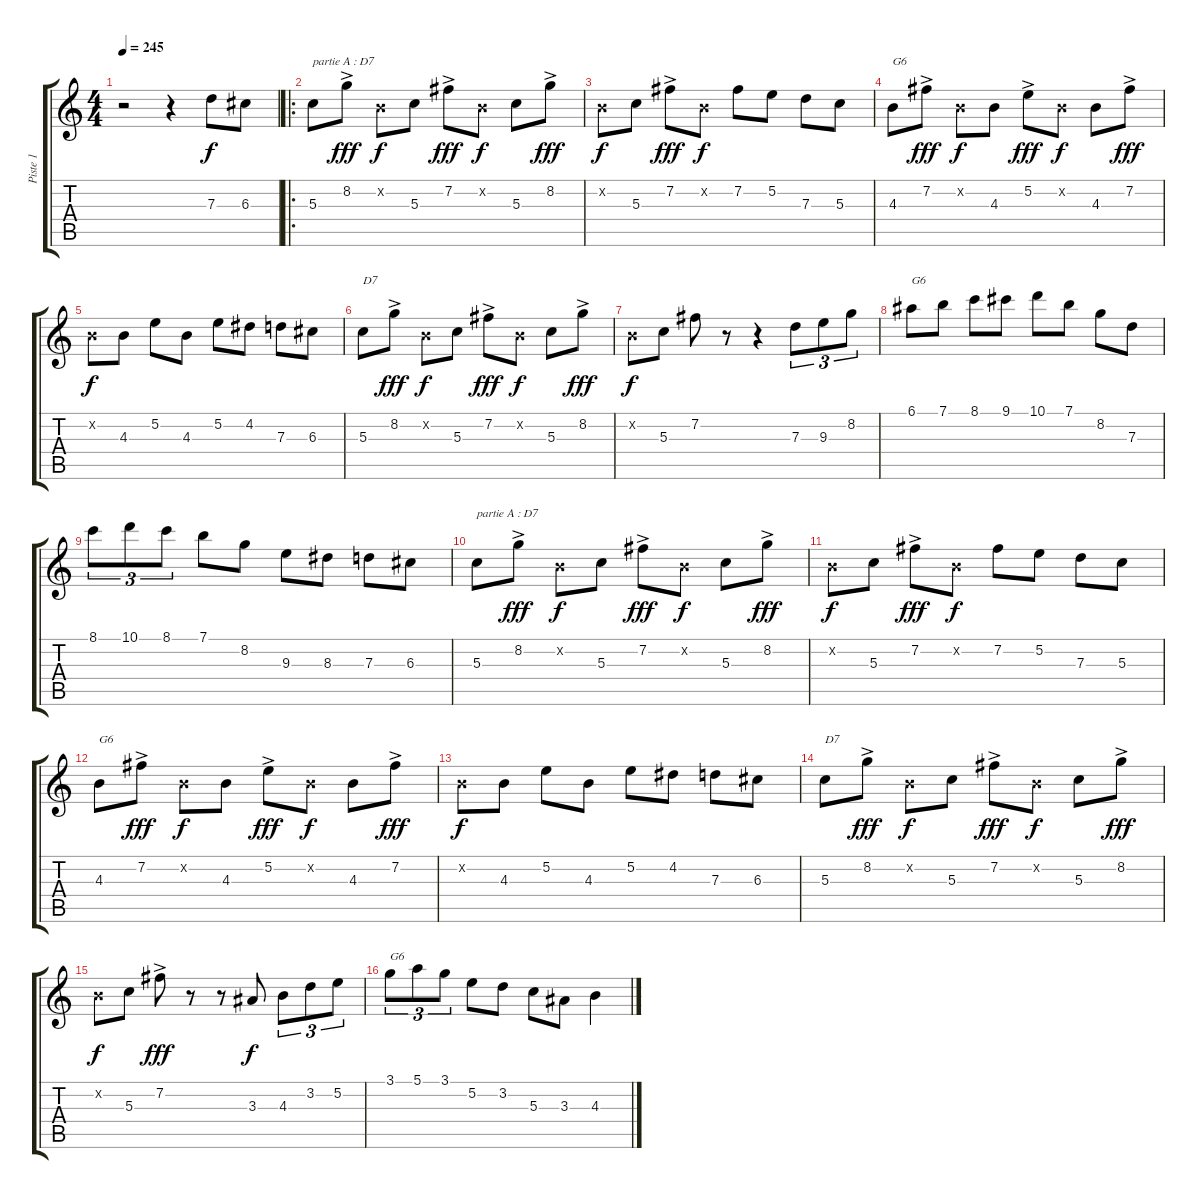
\track ("Piste 1" "Piste 1") {instrument acousticguitarnylon}
\staff {score tabs}
\tuning (E4 B3 G3 D3 A2 E2) {hide}
\ts (4 4)
\tempo 245
\clef g2
\ks c
r.2{dy f instrument acousticguitarnylon} r.4 7.3.8 6.3.8 |
\ro
5.3.8{txt "partie A : D7"} 8.2{ac}.8{dy fff} 0.2{x}.8{dy f} 5.3.8 7.2{ac}.8{dy fff} 0.2{x}.8{dy f} 5.3.8 8.2{ac}.8{dy fff} |
0.2{x}.8{dy f} 5.3.8 7.2{ac}.8{dy fff} 0.2{x}.8{dy f} 7.2.8 5.2.8 7.3.8 5.3.8 |
4.3.8{txt "G6"} 7.2{ac}.8{dy fff} 0.2{x}.8{dy f} 4.3.8 5.2{ac}.8{dy fff} 0.2{x}.8{dy f} 4.3.8 7.2{ac}.8{dy fff} |
0.2{x}.8{dy f} 4.3.8 5.2.8 4.3.8 5.2.8 4.2.8 7.3.8 6.3.8 |
5.3.8{txt "D7"} 8.2{ac}.8{dy fff} 0.2{x}.8{dy f} 5.3.8 7.2{ac}.8{dy fff} 0.2{x}.8{dy f} 5.3.8 8.2{ac}.8{dy fff} |
0.2{x}.8{dy f} 5.3.8 7.2.8 r.8 r.4 7.3.8{tu (3 2)} 9.3.8{tu (3 2)} 8.2.8{tu (3 2)} |
6.1.8{txt "G6"} 7.1.8 8.1.8 9.1.8 10.1.8 7.1.8 8.2.8 7.3.8 |
8.1.8{tu (3 2)} 10.1.8{tu (3 2)} 8.1.8{tu (3 2)} 7.1.8 8.2.8 9.3.8 8.3.8 7.3.8 6.3.8 |
5.3.8{txt "partie A : D7"} 8.2{ac}.8{dy fff} 0.2{x}.8{dy f} 5.3.8 7.2{ac}.8{dy fff} 0.2{x}.8{dy f} 5.3.8 8.2{ac}.8{dy fff} |
0.2{x}.8{dy f} 5.3.8 7.2{ac}.8{dy fff} 0.2{x}.8{dy f} 7.2.8 5.2.8 7.3.8 5.3.8 |
4.3.8{txt "G6"} 7.2{ac}.8{dy fff} 0.2{x}.8{dy f} 4.3.8 5.2{ac}.8{dy fff} 0.2{x}.8{dy f} 4.3.8 7.2{ac}.8{dy fff} |
0.2{x}.8{dy f} 4.3.8 5.2.8 4.3.8 5.2.8 4.2.8 7.3.8 6.3.8 |
5.3.8{txt "D7"} 8.2{ac}.8{dy fff} 0.2{x}.8{dy f} 5.3.8 7.2{ac}.8{dy fff} 0.2{x}.8{dy f} 5.3.8 8.2{ac}.8{dy fff} |
0.2{x}.8{dy f} 5.3.8 7.2{ac}.8{dy fff} r.8 r.8 3.3.8{dy f} 4.3.8{tu (3 2)} 3.2.8{tu (3 2)} 5.2.8{tu (3 2)} |
3.1.8{tu (3 2) txt "G6"} 5.1.8{tu (3 2)} 3.1.8{tu (3 2)} 5.2.8 3.2.8 5.3.8 3.3.8 4.3.4
